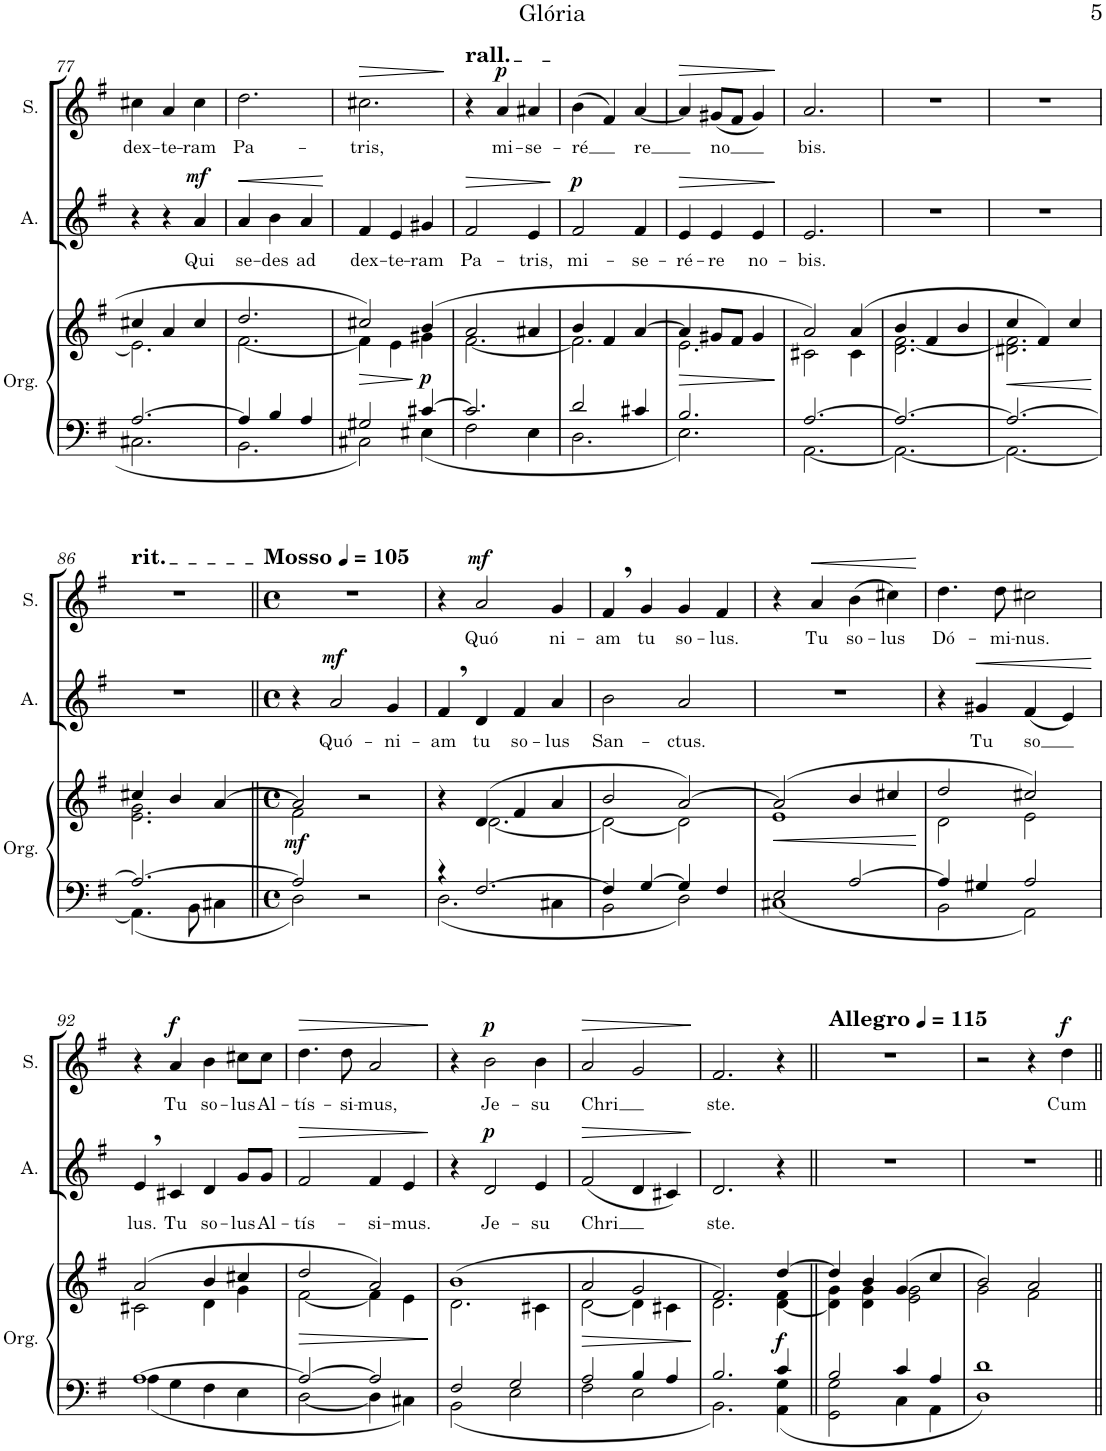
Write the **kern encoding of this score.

**kern	**kern	**dynam	**kern	**text	**dynam	**kern	**text	**dynam
*part3	*part3	*part3	*part2	*part2	*part2	*part1	*part1	*part1
*staff4	*staff3	*staff3/4	*staff2	*staff2	*staff2	*staff1	*staff1	*staff1
*I"Órgano	*	*	*I"Alto	*	*	*I"Soprano	*	*
*	*	*	*I'A.	*	*	*I'S.	*	*
!!LO:PB:g=z
*clefF4	*clefG2	*	*clefG2	*	*	*clefG2	*	*
*k[f#]	*k[f#]	*	*k[f#]	*	*	*k[f#]	*	*
*M3/4	*M3/4	*	*M3/4	*	*	*M3/4	*	*
=77	=77	=77	=77	=77	=77	=77	=77	=77
*^	*^	*	*	*	*	*	*	*
!	!	!	!	!	!	!	!	!	!LO:LY:b	!
[2.A/	2.C#X\	4cc#X/	2.e\]	.	4r	.	.	4cc#X\	dex-	.
!	!	!	!	!	!	!	!	!	!LO:LY:b	!
.	.	4a/	.	.	4r	.	.	4a/	-te-	.
!	!	!	!	!	!	!LO:LY:b	!LO:DY:a	!	!LO:LY:b	!
.	.	4cc#/	.	.	4a/	Qui	mf	4cc#\	-ram	.
=78	=78	=78	=78	=78	=78	=78	=78	=78	=78	=78
!	!	!	!	!	!	!LO:LY:b	!LO:HP:b	!	!LO:LY:b	!
4A/]	2.BB\	2.dd/	[2.f#\	.	4a/	se-	<	2.dd\	Pa-	.
!	!	!	!	!	!	!LO:LY:b	!	!	!	!
4B/	.	.	.	.	4b\	-des	.	.	.	.
!	!	!	!	!	!	!LO:LY:b	!	!	!	!
4A/	.	.	.	.	4a/	ad	.	.	.	.
*v	*v	*	*	*	*	*	*	*	*	*
*	*v	*v	*	*	*	*	*	*	*
.	.	.	.	.	[	.	.	.
=79	=79	=79	=79	=79	=79	=79	=79	=79
*^	*	*	*	*	*	*	*	*
!	!	!	!LO:HP:b	!	!LO:LY:b	!	!	!LO:LY:b	!LO:HP:b
*	*	*^	*	*	*	*	*	*	*
2G#X/	2C#X\	2cc#X/	4f#\]	>	4f#/	dex-	.	2.cc#X\	-tris,	>
!	!	!	!	!	!	!LO:LY:b	!	!	!	!
.	.	.	4e\	.	4e/	-te-	.	.	.	.
!	!	!	!	!LO:DY:n=1:b	!	!LO:LY:b	!	!	!	!
[4c#X/	4E#X\	(4b/	4g#X\	] p	4g#X/	-ram	.	.	.	.
*v	*v	*	*	*	*	*	*	*	*	*
*	*v	*v	*	*	*	*	*	*	*
.	.	.	.	.	.	.	.	]
=80	=80	=80	=80	=80	=80	=80	=80	=80
*^	*^	*	*	*	*	*	*	*
!	!	!	!	!	!	!	!	!LO:TX:a:t=rall.	!	!
!	!	!	!	!	!	!LO:LY:b	!LO:HP:b	!	!	!
2.c#/]	2F#\	2a/	[2.f#\	.	2f#/	Pa-	>	4r	.	.
!	!	!	!	!	!	!	!	!	!LO:LY:b	!LO:DY:a
.	.	.	.	.	.	.	.	4a/	mi-	p
!	!	!	!	!	!	!LO:LY:b	!	!	!LO:LY:b	!
.	4E\	4a#X/	.	.	4e/	-tris,	.	4a#X/	-se-	.
*v	*v	*	*	*	*	*	*	*	*	*
*	*v	*v	*	*	*	*	*	*	*
.	.	.	.	.	]	.	.	.
=81	=81	=81	=81	=81	=81	=81	=81	=81
*^	*^	*	*	*	*	*	*	*
!	!	!	!	!	!	!LO:LY:b	!LO:DY:a	!	!LO:LY:b	!
2d/	2.D\	4b/	2.f#\]	.	2f#/	mi-	p	(4b\	-ré	.
.	.	4f#/	.	.	.	.	.	4f#/)	.	.
!	!	!	!	!	!	!LO:LY:b	!	!	!LO:LY:b	!
4c#X/	.	[4a/	.	.	4f#/	-se-	.	[4a/	re	.
=82	=82	=82	=82	=82	=82	=82	=82	=82	=82	=82
!	!	!	!	!LO:HP:b	!	!LO:LY:b	!LO:HP:b	!	!	!LO:HP:b
2.B/	2.E\	4a/]	2.e\	>	4e/	-ré-	>	4a/]	.	>
!	!	!	!	!	!	!LO:LY:b	!	!	!LO:LY:b	!
.	.	8g#X/L	.	.	4e/	-re	.	(8g#X/L	no	.
.	.	8f#/J	.	.	.	.	.	8f#/J	.	.
!	!	!	!	!	!	!LO:LY:b	!	!	!	!
.	.	4g#/	.	.	4e/	no-	.	4g#/)	.	.
*v	*v	*	*	*	*	*	*	*	*	*
*	*v	*v	*	*	*	*	*	*	*
.	.	]	.	.	]	.	.	]
=83	=83	=83	=83	=83	=83	=83	=83	=83
*^	*^	*	*	*	*	*	*	*
!	!	!	!	!	!	!LO:LY:b	!	!	!LO:LY:b	!
[2.A/	[2.AA\	2a/)	2c#X\	.	2.e/	-bis.	.	2.a/	bis.	.
.	.	(4a/	4c#\	.	.	.	.	.	.	.
=84	=84	=84	=84	=84	=84	=84	=84	=84	=84	=84
2.A/_	2.AA\_	4b/	2.d\ [2.f#\	.	2.r	.	.	2.r	.	.
.	.	4f#/	.	.	.	.	.	.	.	.
.	.	4b/	.	.	.	.	.	.	.	.
=85	=85	=85	=85	=85	=85	=85	=85	=85	=85	=85
!	!	!	!	!LO:HP:b	!	!	!	!	!	!
2.A/_	2.AA\_	4cc/	2.d#X\ 2.f#\]	<	2.r	.	.	2.r	.	.
.	.	4f#/)	.	.	.	.	.	.	.	.
.	.	4cc/	.	.	.	.	.	.	.	.
*v	*v	*	*	*	*	*	*	*	*	*
*	*v	*v	*	*	*	*	*	*	*
.	.	[	.	.	.	.	.	.
!!LO:LB:g=z
=86	=86	=86	=86	=86	=86	=86	=86	=86
*^	*^	*	*	*	*	*	*	*
!	!	!	!	!	!	!	!	!LO:TX:a:t=rit.	!	!
2.A/_	4.AA\]	4cc#X/	2.e\ 2.g\	.	2.r	.	.	2.r	.	.
.	.	4b/	.	.	.	.	.	.	.	.
.	8BB\	.	.	.	.	.	.	.	.	.
.	4C#X\	[4a/	.	.	.	.	.	.	.	.
=87||	=87||	=87||	=87||	=87||	=87||	=87||	=87||	=87||	=87||	=87||
*M4/4	*	*M4/4	*	*	*M4/4	*	*	*M4/4	*	*
*met(c)	*	*met(c)	*	*	*met(c)	*	*	*met(c)	*	*
*	*	*	*	*	*	*	*	*MM105	*	*
!	!	!	!	!	!	!	!	!LO:TX:a:B:t=Mosso	!	!
!	!	!	!	!LO:DY:b	!	!	!	!	!	!
2A/]	2D\	2a/]	2f#\	mf	4r	.	.	1r	.	.
!	!	!	!	!	!	!LO:LY:b	!LO:DY:a	!	!	!
.	.	.	.	.	2a/	Quó-	mf	.	.	.
2r	2ryy	2r	2ryy	.	.	.	.	.	.	.
!	!	!	!	!	!	!LO:LY:b	!	!	!	!
.	.	.	.	.	4g/	-ni-	.	.	.	.
=88	=88	=88	=88	=88	=88	=88	=88	=88	=88	=88
!	!	!	!	!	!	!LO:LY:b	!	!	!	!
4r	2.D\	4r	4ryy	.	4f#,/	-am	.	4r	.	.
!	!	!	!	!	!	!LO:LY:b	!	!	!LO:LY:b	!LO:DY:a
[2.F#/	.	(4d/	[2.d\	.	4d/	tu	.	2a/	Quó	mf
!	!	!	!	!	!	!LO:LY:b	!	!	!	!
.	.	4f#/	.	.	4f#/	so-	.	.	.	.
!	!	!	!	!	!	!LO:LY:b	!	!	!LO:LY:b	!
.	4C#X\	4a/	.	.	4a/	-lus	.	4g/	-ni-	.
=89	=89	=89	=89	=89	=89	=89	=89	=89	=89	=89
!	!	!	!	!	!	!LO:LY:b	!	!	!LO:LY:b	!
4F#/]	2BB\	2b/	2d\_	.	2b\	San-	.	4f#,/	-am	.
!	!	!	!	!	!	!	!	!	!LO:LY:b	!
[4G/	.	.	.	.	.	.	.	4g/	tu	.
!	!	!	!	!	!	!LO:LY:b	!	!	!LO:LY:b	!
4G/]	2D\	[2a/)	2d\]	.	2a/	-ctus.	.	4g/	so-	.
!	!	!	!	!	!	!	!	!	!LO:LY:b	!
4F#/	.	.	.	.	.	.	.	4f#/	-lus.	.
=90	=90	=90	=90	=90	=90	=90	=90	=90	=90	=90
!	!	!	!	!LO:HP:b	!	!	!	!	!	!
2E/	1C#X	(2a/]	1e	<	1r	.	.	4r	.	.
!	!	!	!	!	!	!	!	!	!LO:LY:b	!LO:HP:b
.	.	.	.	.	.	.	.	4a/	Tu	<
!	!	!	!	!	!	!	!	!	!LO:LY:b	!
[2A/	.	4b/	.	.	.	.	.	(4b\	so-	.
!	!	!	!	!	!	!	!	!	!LO:LY:b	!
.	.	4cc#X/	.	.	.	.	.	4cc#X\)	-lus	.
*v	*v	*	*	*	*	*	*	*	*	*
*	*v	*v	*	*	*	*	*	*	*
.	.	[	.	.	.	.	.	[
=91	=91	=91	=91	=91	=91	=91	=91	=91
*^	*^	*	*	*	*	*	*	*
!	!	!	!	!	!	!	!	!	!LO:LY:b	!
4A/]	2BB\	2dd/	2d\	.	4r	.	.	4.dd\	Dó-	.
!	!	!	!	!	!	!LO:LY:b	!LO:HP:b	!	!	!
4G#X/	.	.	.	.	4g#X/	Tu	<	.	.	.
!	!	!	!	!	!	!	!	!	!LO:LY:b	!
.	.	.	.	.	.	.	.	8dd\	-mi-	.
!	!	!	!	!	!	!LO:LY:b	!	!	!LO:LY:b	!
2A/	2AA\	2cc#X/)	2e\	.	(4f#/	so	.	2cc#X\	-nus.	.
.	.	.	.	.	4e/)	.	.	.	.	.
*v	*v	*	*	*	*	*	*	*	*	*
*	*v	*v	*	*	*	*	*	*	*
.	.	.	.	.	[	.	.	.
!!LO:LB:g=z
=92	=92	=92	=92	=92	=92	=92	=92	=92
*^	*^	*	*	*	*	*	*	*
!	!	!	!	!	!	!LO:LY:b	!	!	!	!
[1A	4A\	(2a/	2c#X\	.	4e,/	lus.	.	4r	.	.
!	!	!	!	!	!	!LO:LY:b	!	!	!LO:LY:b	!LO:DY:a
.	4G\	.	.	.	4c#X/	Tu	.	4a/	Tu	f
!	!	!	!	!	!	!LO:LY:b	!	!	!LO:LY:b	!
.	4F#\	4b/	4d\	.	4d/	so-	.	4b\	so-	.
!	!	!	!	!	!	!LO:LY:b	!	!	!LO:LY:b	!
.	4E\	4cc#X/	4g\	.	8g/L	-lus	.	8cc#X\L	-lus	.
!	!	!	!	!	!	!LO:LY:b	!	!	!LO:LY:b	!
.	.	.	.	.	8g/J	Al-	.	8cc#\J	Al-	.
=93	=93	=93	=93	=93	=93	=93	=93	=93	=93	=93
!	!	!	!	!LO:HP:b	!	!LO:LY:b	!LO:HP:b	!	!LO:LY:b	!LO:HP:b
2A/_	[2D\	2dd/	[2f#\	>	2f#/	-tís-	>	4.dd\	-tís-	>
!	!	!	!	!	!	!	!	!	!LO:LY:b	!
.	.	.	.	.	.	.	.	8dd\	-si-	.
!	!	!	!	!	!	!LO:LY:b	!	!	!LO:LY:b	!
2A/]	4D\]	2a/)	4f#\]	.	4f#/	-si-	.	2a/	-mus,	.
!	!	!	!	!	!	!LO:LY:b	!	!	!	!
.	4C#X\	.	4e\	.	4e/	-mus.	.	.	.	.
*v	*v	*	*	*	*	*	*	*	*	*
*	*v	*v	*	*	*	*	*	*	*
.	.	]	.	.	]	.	.	]
=94	=94	=94	=94	=94	=94	=94	=94	=94
*^	*^	*	*	*	*	*	*	*
2F#/	2BB\	(1b	2.d\	.	4r	.	.	4r	.	.
!	!	!	!	!	!	!LO:LY:b	!LO:DY:a	!	!LO:LY:b	!LO:DY:a
.	.	.	.	.	2d/	Je-	p	2b\	Je-	p
2G/	2E\	.	.	.	.	.	.	.	.	.
!	!	!	!	!	!	!LO:LY:b	!	!	!LO:LY:b	!
.	.	.	4c#X\	.	4e/	-su	.	4b\	-su	.
=95	=95	=95	=95	=95	=95	=95	=95	=95	=95	=95
!	!	!	!	!LO:HP:b	!	!LO:LY:b	!LO:HP:b	!	!LO:LY:b	!LO:HP:b
2A/	2F#\	2a/	[2d\	>	(2f#/	Chri	>	2a/	Chri	>
4B/	2E\	2g/	4d\]	.	4d/	.	.	2g/	.	.
4A/	.	.	4c#X\	.	4c#X/)	.	.	.	.	.
*v	*v	*	*	*	*	*	*	*	*	*
*	*v	*v	*	*	*	*	*	*	*
.	.	]	.	.	]	.	.	]
=96	=96	=96	=96	=96	=96	=96	=96	=96
*^	*^	*	*	*	*	*	*	*
!	!	!	!	!	!	!LO:LY:b	!	!	!LO:LY:b	!
2.B/	2.BB\	2.f#/)	2.d\	.	2.d/	ste.	.	2.f#/	ste.	.
!	!	!	!	!LO:DY:b	!	!	!	!	!	!
4c/	4AA\ 4G\	[4dd/	[4d\ 4f#\	f	4r	.	.	4r	.	.
=97||	=97||	=97||	=97||	=97||	=97||	=97||	=97||	=97||	=97||	=97||
*	*	*	*	*	*	*	*	*MM115	*	*
!	!	!	!	!	!	!	!	!LO:TX:a:B:t=Allegro	!	!
2B/	2GG\ 2G\	4dd/]	4d\] 4g\	.	1r	.	.	1r	.	.
.	.	4b/	4d\ 4g\	.	.	.	.	.	.	.
4c/	4C\	(4g/	2e\ 2g\	.	.	.	.	.	.	.
4A/	4AA\	4cc/	.	.	.	.	.	.	.	.
=98	=98	=98	=98	=98	=98	=98	=98	=98	=98	=98
1d	1D	2b/)	2g\	.	1r	.	.	2r	.	.
.	.	2a/	2f#\	.	.	.	.	4r	.	.
!	!	!	!	!	!	!	!	!	!LO:LY:b	!LO:DY:a
.	.	.	.	.	.	.	.	4dd\	Cum	f
*v	*v	*	*	*	*	*	*	*	*	*
*	*v	*v	*	*	*	*	*	*	*
=||	=||	=||	=||	=||	=||	=||	=||	=||
*-	*-	*-	*-	*-	*-	*-	*-	*-
